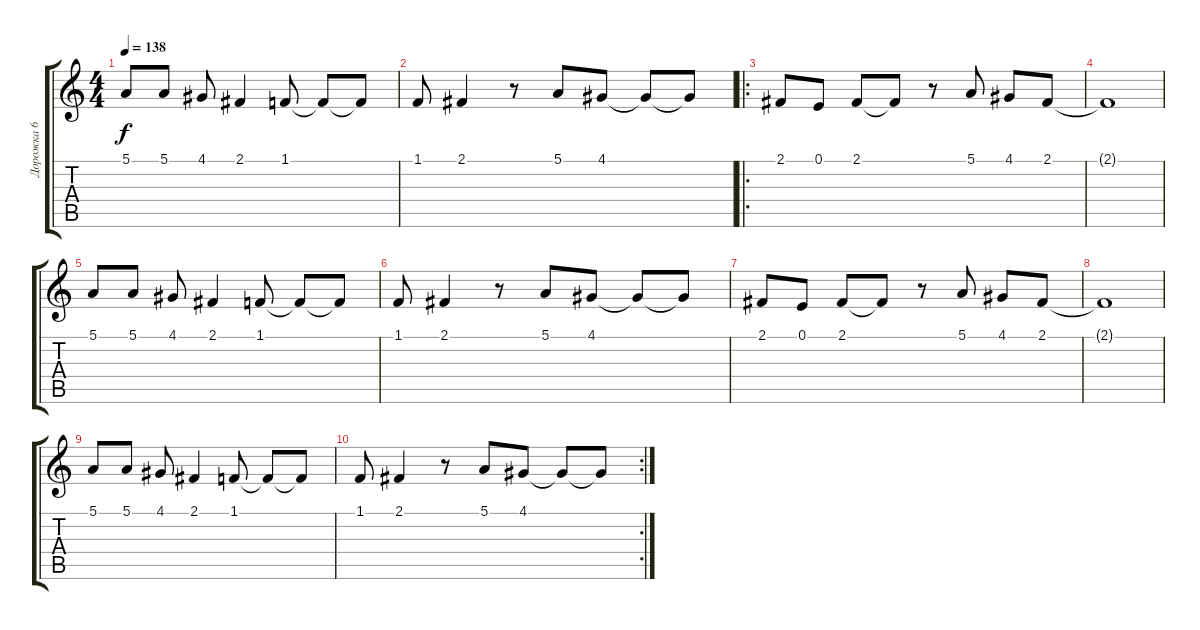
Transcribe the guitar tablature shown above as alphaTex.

\track ("Дорожка 6" "Дорожка 6") {instrument fx5brightness}
\staff {score tabs}
\tuning (E4 B3 G3 D3 A2 E2) {hide}
\ts (4 4)
\tempo 138
\clef g2
\ks c
5.1.8{dy f} 5.1.8 4.1.8 2.1.4 1.1.8 1.1{t}.8 1.1{t}.8 |
1.1.8 2.1.4 r.8 5.1.8 4.1.8 4.1{t}.8 4.1{t}.8 |
\ro
2.1.8 0.1.8 2.1.8 2.1{t}.8 r.8 5.1.8 4.1.8 2.1.8 |
2.1{t}.1 |
5.1.8 5.1.8 4.1.8 2.1.4 1.1.8 1.1{t}.8 1.1{t}.8 |
1.1.8 2.1.4 r.8 5.1.8 4.1.8 4.1{t}.8 4.1{t}.8 |
2.1.8 0.1.8 2.1.8 2.1{t}.8 r.8 5.1.8 4.1.8 2.1.8 |
2.1{t}.1 |
5.1.8 5.1.8 4.1.8 2.1.4 1.1.8 1.1{t}.8 1.1{t}.8 |
\rc 2
1.1.8 2.1.4 r.8 5.1.8 4.1.8 4.1{t}.8 4.1{t}.8
